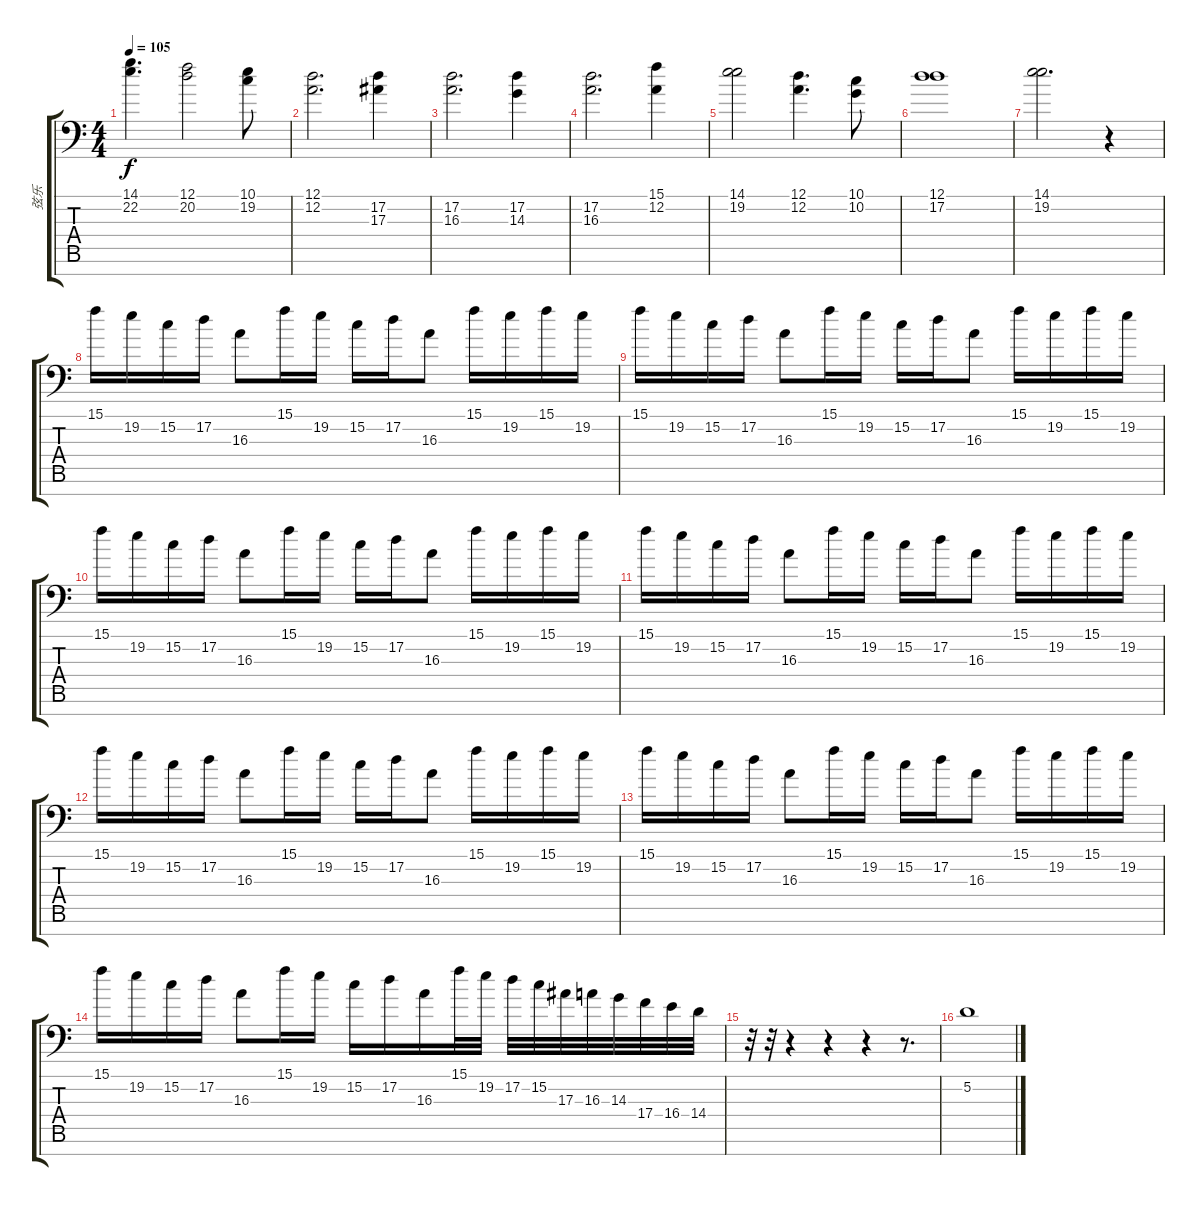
\track ("弦乐" "弦乐") {instrument stringensemble1}
\staff {score tabs}
\tuning (D4 A3 F3 C3 G2 D2 A1) {hide}
\ts (4 4)
\tempo 105
\clef f4
\ks c
(14.1 22.2).4{d dy f} (12.1 20.2).2 (10.1 19.2).8 |
(12.1 12.2).2{d} (17.2 17.3).4 |
(17.2 16.3).2{d} (17.2 14.3).4 |
(17.2 16.3).2{d} (15.1 12.2).4 |
(14.1 19.2).2 (12.1 12.2).4{d} (10.1 10.2).8 |
(12.1 17.2).1 |
(14.1 19.2).2{d} r.4 |
15.1.16 19.2.16 15.2.16 17.2.16 16.3.8 15.1.16 19.2.16 15.2.16 17.2.16 16.3.8 15.1.16 19.2.16 15.1.16 19.2.16 |
15.1.16 19.2.16 15.2.16 17.2.16 16.3.8 15.1.16 19.2.16 15.2.16 17.2.16 16.3.8 15.1.16 19.2.16 15.1.16 19.2.16 |
15.1.16 19.2.16 15.2.16 17.2.16 16.3.8 15.1.16 19.2.16 15.2.16 17.2.16 16.3.8 15.1.16 19.2.16 15.1.16 19.2.16 |
15.1.16 19.2.16 15.2.16 17.2.16 16.3.8 15.1.16 19.2.16 15.2.16 17.2.16 16.3.8 15.1.16 19.2.16 15.1.16 19.2.16 |
15.1.16 19.2.16 15.2.16 17.2.16 16.3.8 15.1.16 19.2.16 15.2.16 17.2.16 16.3.8 15.1.16 19.2.16 15.1.16 19.2.16 |
15.1.16 19.2.16 15.2.16 17.2.16 16.3.8 15.1.16 19.2.16 15.2.16 17.2.16 16.3.8 15.1.16 19.2.16 15.1.16 19.2.16 |
15.1.16 19.2.16 15.2.16 17.2.16 16.3.8 15.1.16 19.2.16 15.2.16 17.2.16 16.3.16 15.1.32 19.2.32 17.2.32 15.2.32 17.3.32 16.3.32 14.3.32 17.4.32 16.4.32 14.4.32 |
r.32 r.32 r.4 r.4 r.4 r.8{d} |
5.2.1{volume 13}
